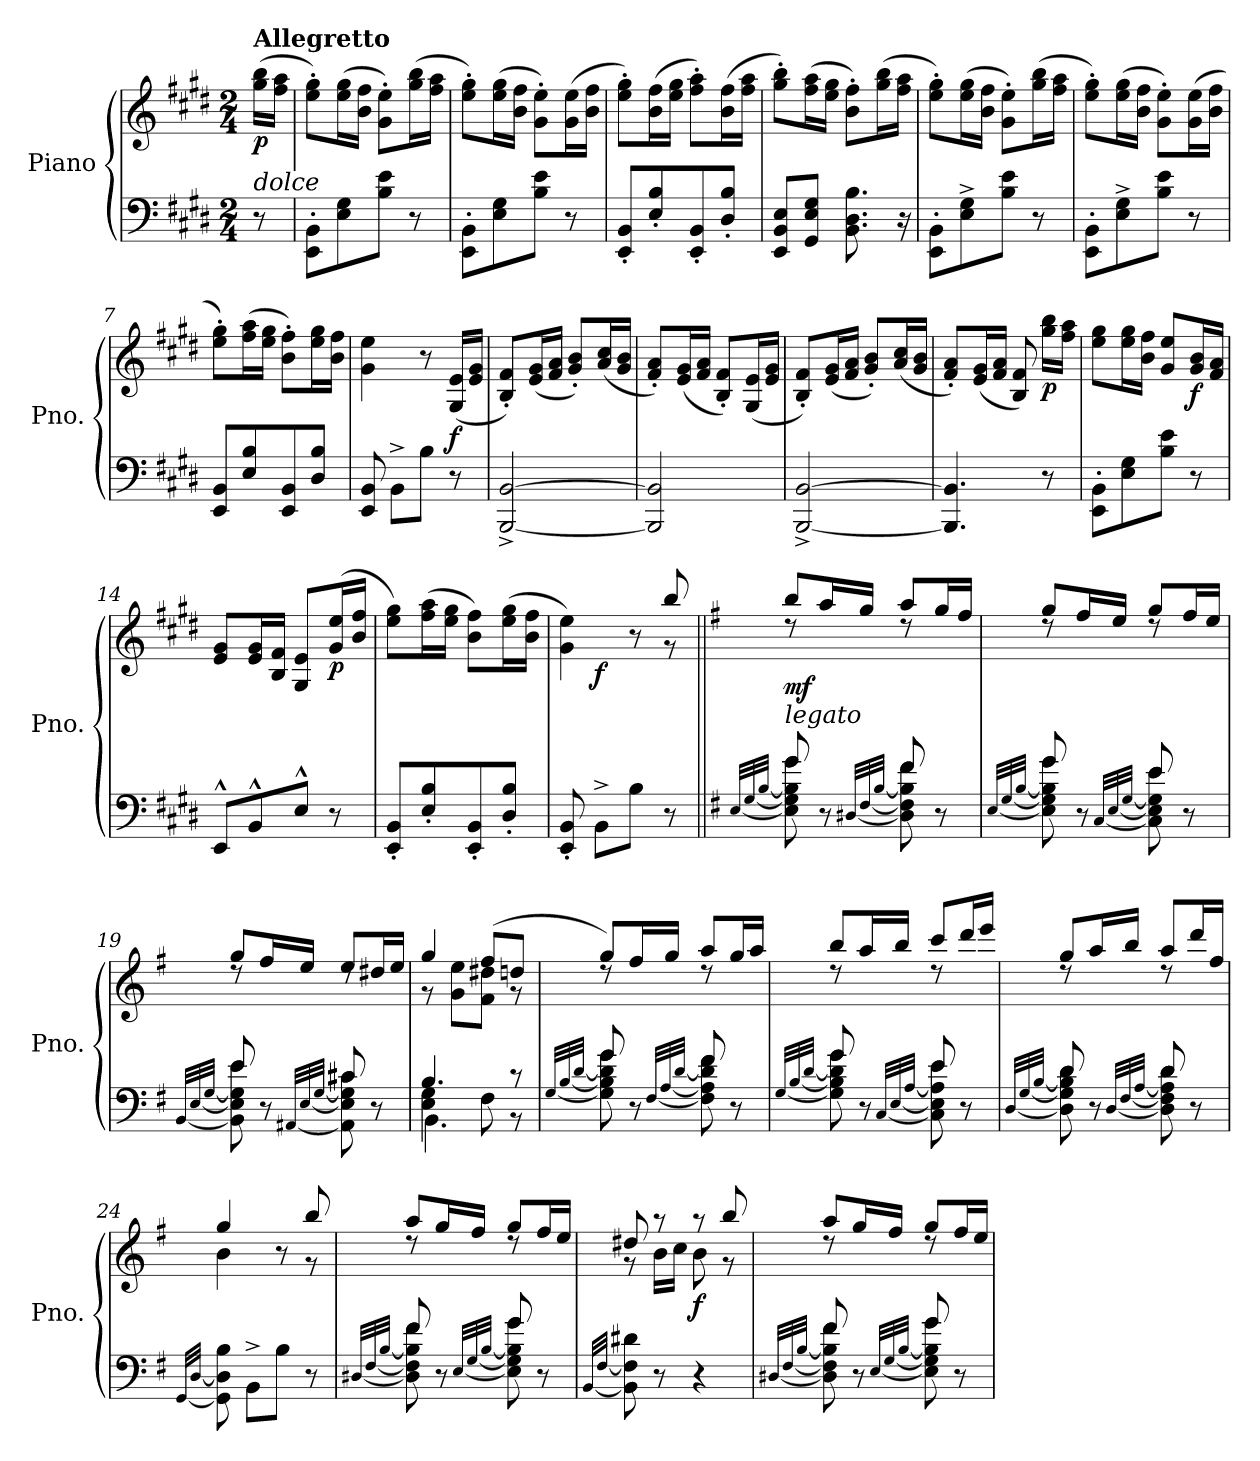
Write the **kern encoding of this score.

**kern	**kern	**dynam
*part1	*part1	*part1
*staff2	*staff1	*staff1/2
*I"Piano	*	*
*I'Pno.	*	*
*clefF4	*clefG2	*
*k[f#c#g#d#]	*k[f#c#g#d#]	*
*M2/4	*M2/4	*
=	=	=
!	!LO:TX:a:B:t=Allegretto	!
!LO:TX:a:i:t=dolce	!	!
!	!	!LO:DY:b
8r	(>16gg#\ 16bb\LL	p
.	16ff#\ 16aa\JJ	.
=1	=1	=1
8EE\' 8BB\'L	8ee\' 8gg#\'L)	.
8E\ 8G#\	(>16ee\ 16gg#\L	.
.	16b\ 16ff#\JJ	.
8B\ 8e\J	8g#\' 8ee\'L)	.
8r	(>16gg#\ 16bb\L	.
.	16ff#\ 16aa\JJ	.
=2	=2	=2
8EE\' 8BB\'L	8ee\' 8gg#\'L)	.
8E\ 8G#\	(>16ee\ 16gg#\L	.
.	16b\ 16ff#\JJ	.
8B\ 8e\J	8g#\' 8ee\'L)	.
8r	(>16g#\ 16ee\L	.
.	16b\ 16ff#\JJ	.
=3	=3	=3
8EE/' 8BB/'L	8ee\' 8gg#\'L)	.
8E/' 8B/'	(>16b\ 16ff#\L	.
.	16ee\ 16gg#\JJ	.
8EE/' 8BB/'	8ff#\' 8aa\'L)	.
8D#/' 8B/'J	(>16b\ 16ff#\L	.
.	16ff#\ 16aa\JJ	.
=4	=4	=4
8EE/ 8BB/ 8E/L	8gg#\' 8bb\'L)	.
8GG#/ 8E/ 8G#/J	(>16ff#\ 16aa\L	.
.	16ee\ 16gg#\JJ	.
8.BB\ 8.D#\ 8.B\	8b\' 8ff#\'L)	.
.	(>16gg#\ 16bb\L	.
16r	16ff#\ 16aa\JJ	.
=5	=5	=5
8EE\' 8BB\'L	8ee\' 8gg#\'L)	.
8E\^ 8G#\^	(>16ee\ 16gg#\L	.
.	16b\ 16ff#\JJ	.
8B\ 8e\J	8g#\' 8ee\'L)	.
8r	(>16gg#\ 16bb\L	.
.	16ff#\ 16aa\JJ	.
!!LO:LB:g=z
=6	=6	=6
8EE\' 8BB\'L	8ee\' 8gg#\'L)	.
8E\^ 8G#\^	(>16ee\ 16gg#\L	.
.	16b\ 16ff#\JJ	.
8B\ 8e\J	8g#\' 8ee\'L)	.
8r	(>16g#\ 16ee\L	.
.	16b\ 16ff#\JJ	.
=7	=7	=7
8EE/ 8BB/L	8ee\' 8gg#\'L)	.
8E/ 8B/	(>16ff#\ 16aa\L	.
.	16ee\ 16gg#\JJ	.
8EE/ 8BB/	8b\' 8ff#\'L)	.
8D#/ 8B/J	16ee\ 16gg#\L	.
.	16b\ 16ff#\JJ	.
=8	=8	=8
8EE/ 8BB/	4g#\ 4ee\	.
8BB^\L	.	.
8B\J	8r	.
!	!	!LO:DY:b
8r	(<16G#/ 16e/LL	f
.	16e/ 16g#/JJ	.
=9	=9	=9
[2BBB/^ [2BB/^	8B/' 8f#/'L)	.
.	(<16e/ 16g#/L	.
.	16f#/ 16a/JJ	.
.	8g#/' 8b/'L)	.
.	(<16a/ 16cc#/L	.
.	16g#/ 16b/JJ	.
=10	=10	=10
2BBB/] 2BB/]	8f#/' 8a/'L)	.
.	(<16e/ 16g#/L	.
.	16f#/ 16a/JJ	.
.	8B/' 8f#/'L)	.
.	(<16G#/ 16e/L	.
.	16e/ 16g#/JJ	.
=11	=11	=11
[2BBB/^ [2BB/^	8B/' 8f#/'L)	.
.	(<16e/ 16g#/L	.
.	16f#/ 16a/JJ	.
.	8g#/' 8b/'L)	.
.	(<16a/ 16cc#/L	.
.	16g#/ 16b/JJ	.
!!LO:LB:g=z
=12	=12	=12
4.BBB/] 4.BB/]	8f#/' 8a/'L)	.
.	(<16e/ 16g#/L	.
.	16f#/ 16a/JJ	.
.	8B/ 8f#/)	.
!	!	!LO:DY:b
8r	16gg#\ 16bb\LL	p
.	16ff#\ 16aa\JJ	.
=13	=13	=13
8EE\' 8BB\'L	8ee\ 8gg#\L	.
8E\ 8G#\	16ee\ 16gg#\L	.
.	16b\ 16ff#\JJ	.
8B\ 8e\J	8g#/ 8ee/L	.
!	!	!LO:DY:b
8r	16g#/ 16b/L	f
.	16f#/ 16a/JJ	.
=14	=14	=14
8EE^^/L	8e/ 8g#/L	.
8BB^^/	16e/ 16g#/L	.
.	16B/ 16f#/JJ	.
8E^^/J	8G#/ 8e/L	.
!	!	!LO:DY:b
8r	(>16g#/ 16ee/L	p
.	16b/ 16ff#/JJ	.
=15	=15	=15
8EE/' 8BB/'L	8ee\ 8gg#\L)	.
8E/' 8B/'	(>16ff#\ 16aa\L	.
.	16ee\ 16gg#\JJ	.
8EE/' 8BB/'	8b\ 8ff#\L)	.
8D#/' 8B/'J	(>16ee\ 16gg#\L	.
.	16b\ 16ff#\JJ	.
=16	=16	=16
*	*^	*
8EE/' 8BB/'	4g#\ 4ee\)	8ryy	.
!	!	!	!LO:DY:b
8BB^\L	.	8ryy	f
8B\J	8r	8ryy	.
8r	8bb/	8r	.
*	*v	*v	*
!!LO:LB:g=z
=17||	=17||	=17||
*k[f#]	*k[f#]	*
*^	*	*
.	[32qE/LLL	.	.
.	[32qG/	.	.
.	[32qB/JJJ	.	.
*	*	*^	*
*	*	*	*^	*
!LO:TX:a:i:t=legato	!	!	!	!	!
!	!	!	!	!	!LO:DY:b
8g/L	8E\] 8G\] 8B\] 8g\	8bb/L	8ryy	8rdd	mf
8ryy	8r	16aa/L	8b\J	8ryy	.
.	.	16gg/JJ	.	.	.
.	[32qD#X/LLL	.	.	.	.
.	[32qF#/	.	.	.	.
.	[32qB/JJJ	.	.	.	.
8f#/L	8D#\] 8F#\] 8B\] 8f#\	8aa/L	8ryy	8rdd	.
8ryy	8r	16gg/L	8b\J	8ryy	.
.	.	16ff#/JJ	.	.	.
=18	=18	=18	=18	=18	=18
.	[32qE/LLL	.	.	.	.
.	[32qG/	.	.	.	.
.	[32qB/JJJ	.	.	.	.
8g/L	8E\] 8G\] 8B\] 8g\	8gg/L	8ryy	8rdd	.
8ryy	8r	16ff#/L	8b\J	8ryy	.
.	.	16ee/JJ	.	.	.
.	[32qC/LLL	.	.	.	.
.	[32qE/	.	.	.	.
.	[32qG/JJJ	.	.	.	.
8e/L	8C\] 8E\] 8G\] 8e\	8gg/L	8ryy	8rdd	.
8ryy	8r	16ff#/L	8a#X\J	8ryy	.
.	.	16ee/JJ	.	.	.
=19	=19	=19	=19	=19	=19
.	[32qBB/LLL	.	.	.	.
.	[32qE/	.	.	.	.
.	[32qG/JJJ	.	.	.	.
8e/L	8BB\] 8E\] 8G\] 8e\	8gg/L	8ryy	8rdd	.
8ryy	8r	16ff#/L	8b\J	8ryy	.
.	.	16ee/JJ	.	.	.
.	[32qAA#X/LLL	.	.	.	.
.	[32qE/	.	.	.	.
.	[32qG/JJJ	.	.	.	.
8c#X/L	8AA#\] 8E\] 8G\] 8c#X\	8ee/L	8ryy	8rdd	.
8ryy	8r	16dd#X/L	8g\J	8ryy	.
.	.	16ee/JJ	.	.	.
*	*	*	*v	*v	*
=20	=20	=20	=20	=20
*	*^	*	*	*
4.B/	4E\ 4G\	4.BB\	4gg/	8r	.
.	.	.	.	8g\ 8ee\L	.
.	8F#\	.	(>8ff#/L	8f#\ 8dd#X\J	.
8r	8r	8ryy	8ddn/J	8r	.
*	*v	*v	*	*	*
*	*	*v	*v	*
=21	=21	=21	=21
.	[32qG/LLL	.	.
.	[32qB/	.	.
.	[32qd/JJJ	.	.
*	*	*^	*
*	*	*	*^	*
8g/L	8G\] 8B\] 8d\] 8g\	8gg/L)	8ryy	8rdd	.
8ryy	8r	16ff#/L	8dd\J	8ryy	.
.	.	16gg/JJ	.	.	.
.	[32qF#/LLL	.	.	.	.
.	[32qA/	.	.	.	.
.	[32qd/JJJ	.	.	.	.
8f#/L	8F#\] 8A\] 8d\] 8f#\	8aa/L	8ryy	8rdd	.
8ryy	8r	16gg/L	8cc\J	8ryy	.
.	.	16aa/JJ	.	.	.
!!LO:LB:g=z	!!	!!
=22	=22	=22	=22	=22	=22
.	[32qG/LLL	.	.	.	.
.	[32qB/	.	.	.	.
.	[32qd/JJJ	.	.	.	.
8g/L	8G\] 8B\] 8d\] 8g\	8bb/L	8ryy	8rdd	.
8ryy	8r	16aa/L	8b\J	8ryy	.
.	.	16bb/JJ	.	.	.
.	[32qC/LLL	.	.	.	.
.	[32qE/	.	.	.	.
.	[32qA/JJJ	.	.	.	.
8e/L	8C\] 8E\] 8A\] 8e\	8ccc/L	8ryy	8rdd	.
8ryy	8r	16ddd/L	8ee\J	8ryy	.
.	.	16eee/JJ	.	.	.
=23	=23	=23	=23	=23	=23
.	[32qD/LLL	.	.	.	.
.	[32qG/	.	.	.	.
.	[32qB/JJJ	.	.	.	.
8d/L	8D\] 8G\] 8B\] 8d\	8gg/L	8ryy	8rdd	.
8ryy	8r	16aa/L	8dd\J	8ryy	.
.	.	16bb/JJ	.	.	.
.	[32qD/LLL	.	.	.	.
.	[32qF#/	.	.	.	.
.	[32qA/JJJ	.	.	.	.
8d/L	8D\] 8F#\] 8A\] 8d\	8aa/L	8ryy	8rdd	.
8ryy	8r	16ddd/L	8cc\J	8ryy	.
.	.	16ff#/JJ	.	.	.
*v	*v	*	*	*	*
*	*v	*v	*v	*
=24	=24	=24
[32qGG/LLL	.	.
[32qD/JJJ	.	.
*	*^	*
8GG\] 8D\] 8B\	4gg/	4b\	.
8BB^\L	.	.	.
8B\J	8r	8ryy	.
8r	8bb/	8r	.
*	*v	*v	*
=25	=25	=25
*^	*	*
.	[32qD#X/LLL	.	.
.	[32qF#/	.	.
.	[32qB/JJJ	.	.
*	*	*^	*
*	*	*	*^	*
8f#/L	8D#\] 8F#\] 8B\] 8f#\	8aa/L	8ryy	8rdd	.
8ryy	8r	16gg/L	8b\J	8ryy	.
.	.	16ff#/JJ	.	.	.
.	[32qE/LLL	.	.	.	.
.	[32qG/	.	.	.	.
.	[32qB/JJJ	.	.	.	.
8g/L	8E\] 8G\] 8B\] 8g\	8gg/L	8ryy	8rdd	.
8ryy	8r	16ff#/L	8b\J	8ryy	.
.	.	16ee/JJ	.	.	.
*v	*v	*	*	*	*
*	*v	*v	*v	*
=26	=26	=26
[32qBB/LLL	.	.
[32qF#/JJJ	.	.
*	*^	*
8BB\] 8F#\] 8d#X\	8dd#X/	8r	.
8r	8r	16b\LL	.
.	.	16cc\JJ	.
!	!	!	!LO:DY:b
4r	8r	8b\	f
.	8bb/	8r	.
*	*v	*v	*
!!LO:PB:g=z
=27	=27	=27
*^	*	*
.	[32qD#X/LLL	.	.
.	[32qF#/	.	.
.	[32qB/JJJ	.	.
*	*	*^	*
*	*	*	*^	*
8f#/L	8D#\] 8F#\] 8B\] 8f#\	8aa/L	8ryy	8rdd	.
8ryy	8r	16gg/L	8b\J	8ryy	.
.	.	16ff#/JJ	.	.	.
.	[32qE/LLL	.	.	.	.
.	[32qG/	.	.	.	.
.	[32qB/JJJ	.	.	.	.
8g/L	8E\] 8G\] 8B\] 8g\	8gg/L	8ryy	8rdd	.
8ryy	8r	16ff#/L	8b\J	8ryy	.
.	.	16ee/JJ	.	.	.
*v	*v	*	*	*	*
*	*v	*v	*v	*
=	=	=
*-	*-	*-
